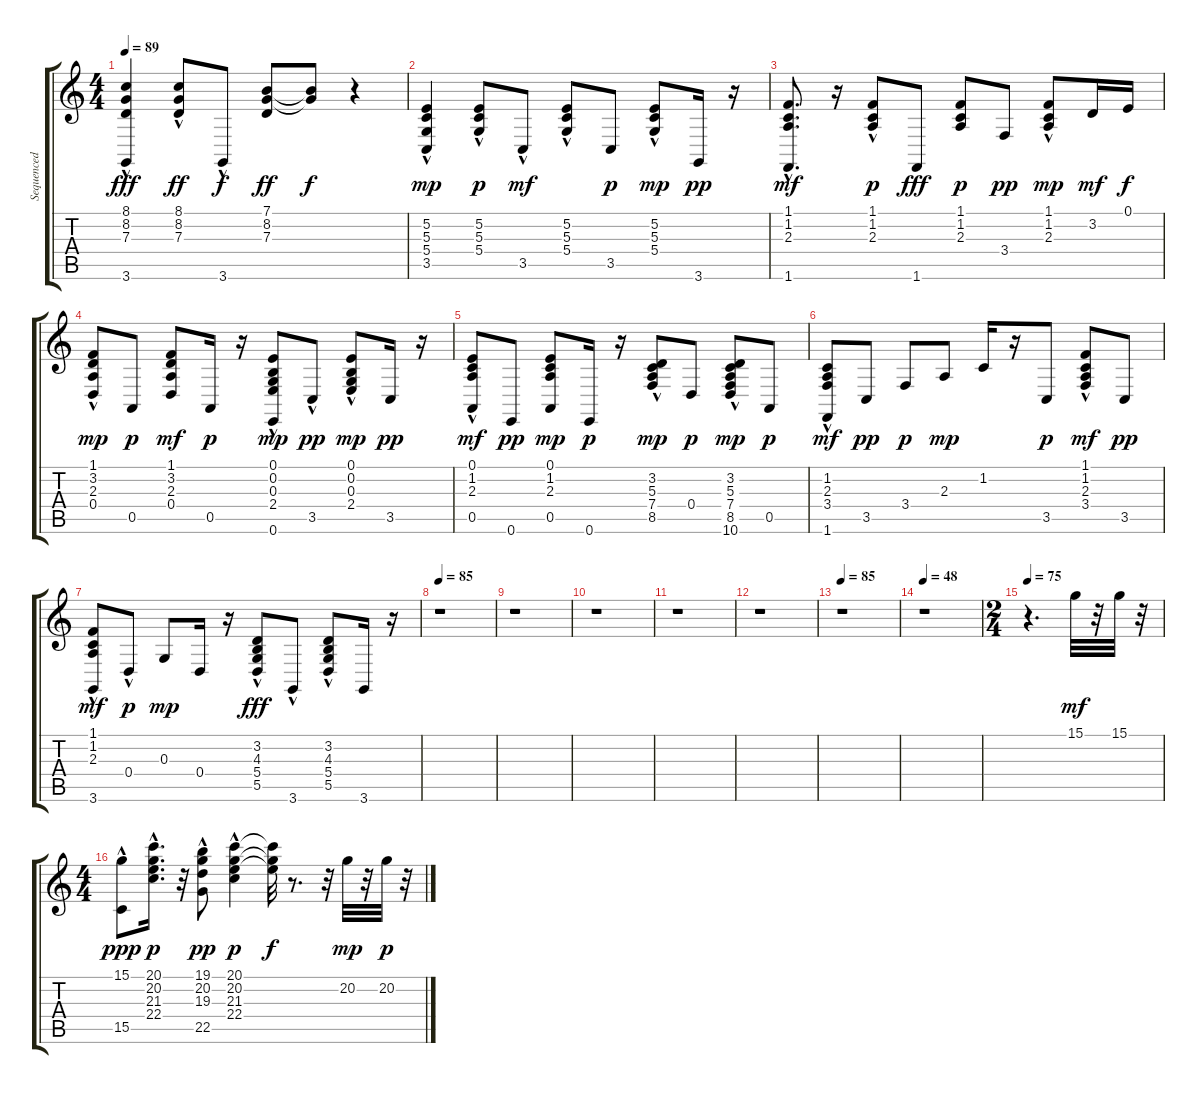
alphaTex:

\track ("Sequenced By" "Sequenced ") {instrument brightacousticpiano}
\staff {score tabs}
\tuning (E4 B3 G3 D3 A2 E2) {hide}
\ts (4 4)
\tempo 89
\clef g2
\ks c
(8.1{hac} 8.2{hac} 7.3{hac} 3.6).4{dy fff} (8.1{hac} 8.2{hac} 7.3{hac}).8{dy ff} 3.6{hac}.8{dy f} (7.1 8.2 7.3).8{dy ff} (7.1{t} 8.2{t}).8{dy f} r.4 |
(5.2{hac} 5.3{hac} 5.4{hac} 3.5).4{dy mp} (5.2{hac} 5.3 5.4{hac}).8{dy p} 3.5{hac}.8{dy mf} (5.2{hac} 5.3{hac} 5.4{hac}).8 3.5.8{dy p} (5.2{hac} 5.3{hac} 5.4{hac}).8{dy mp} 3.6.16{dy pp} r.16 |
(1.1{hac} 1.2{hac} 2.3{hac} 1.6{hac}).8{d dy mf} r.16 (1.1{hac} 1.2{hac} 2.3{hac}).8{dy p} 1.6.8{dy fff} (1.1 1.2 2.3).8{dy p} 3.4.8{dy pp} (1.1 1.2 2.3{hac}).8{dy mp} 3.2.16{dy mf} 0.1.16{dy f} |
(1.1{hac} 3.2{hac} 2.3{hac} 0.4).8{dy mp} 0.5.8{dy p} (1.1 3.2 2.3 0.4).8{dy mf} 0.5.16{dy p} r.16 (0.1{hac} 0.2{hac} 0.3{hac} 2.4 0.6{hac}).8{dy mp} 3.5{hac}.8{dy pp} (0.1{hac} 0.2 0.3 2.4).8{dy mp} 3.5.16{dy pp} r.16 |
(0.1 1.2 2.3{hac} 0.5).8{dy mf} 0.6.8{dy pp} (0.1 1.2 2.3 0.5).8{dy mp} 0.6.16{dy p} r.16 (3.2{hac} 5.3{hac} 7.4{hac} 8.5{hac}).8{dy mp} 0.4.8{dy p} (3.2 5.3 7.4 8.5{hac} 10.6{hac}).8{dy mp} 0.5.8{dy p} |
(1.2{hac} 2.3{hac} 3.4 1.6{hac}).8{dy mf} 3.5.8{dy pp} 3.4.8{dy p} 2.3.8{dy mp} 1.2.16 r.16 3.5.8{dy p} (1.1 1.2 2.3 3.4{hac}).8{dy mf} 3.5.8{dy pp} |
(1.1{hac} 1.2{hac} 2.3{hac} 3.6{hac}).8{dy mf} 0.4{hac}.8{dy p} 0.3.8{dy mp} 0.4.16 r.16 (3.2{hac} 4.3{hac} 5.4{hac} 5.5).8{dy fff} 3.6{hac}.8 (3.2{hac} 4.3{hac} 5.4{hac} 5.5).8 3.6.16 r.16 |
\tempo 85
r.1 |
r.1 |
r.1 |
r.1 |
r.1 |
\tempo 85
r.1 |
\tempo 48
r.1 |
\ts (2 4)
\tempo 75
r.4{d} 15.1.32{dy mf} r.32 15.1.32 r.32 |
\ts (4 4)
(15.1{hac} 15.5{hac}).8{dy ppp} (20.1 20.2 21.3 22.4{hac}).16{d dy p} r.32 (19.1 20.2 19.3 22.5{hac}).8{dy pp} (20.1 20.2 21.3 22.4{hac}).4{dy p} (20.1{t} 20.2{t} 21.3{t}).32{dy f} r.8{d} r.32 20.2.32{dy mp} r.32 20.2.32{dy p} r.32
